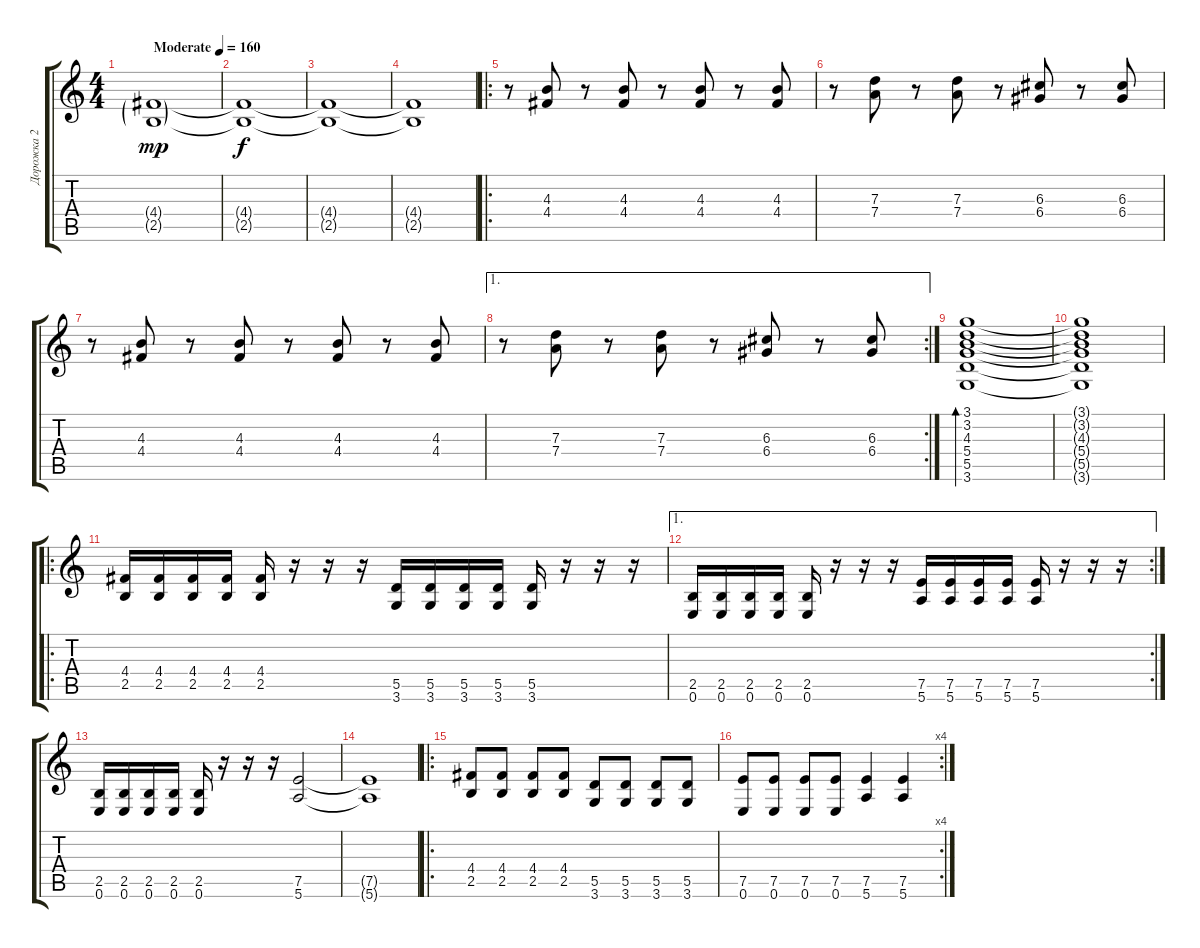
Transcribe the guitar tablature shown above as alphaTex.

\track ("Дорожка 2" "Дорожка 2") {instrument distortionguitar}
\staff {score tabs}
\tuning (E4 B3 G3 D3 A2 E2) {hide}
\ts (4 4)
\tempo (160 "Moderate")
\clef g2
\ks c
(4.4{g} 2.5{g}).1{dy mp instrument distortionguitar} |
(4.4{t} 2.5{t}).1{dy f} |
(4.4{t} 2.5{t}).1 |
(4.4{t} 2.5{t}).1 |
\ro
r.8 (4.3 4.4).8 r.8 (4.3 4.4).8 r.8 (4.3 4.4).8 r.8 (4.3 4.4).8 |
r.8 (7.3 7.4).8 r.8 (7.3 7.4).8 r.8 (6.3 6.4).8 r.8 (6.3 6.4).8 |
r.8 (4.3 4.4).8 r.8 (4.3 4.4).8 r.8 (4.3 4.4).8 r.8 (4.3 4.4).8 |
\ae 1
\rc 2
r.8 (7.3 7.4).8 r.8 (7.3 7.4).8 r.8 (6.3 6.4).8 r.8 (6.3 6.4).8 |
(3.1 3.2 4.3 5.4 5.5 3.6).1{bd 60} |
(3.1{t} 3.2{t} 4.3{t} 5.4{t} 5.5{t} 3.6{t}).1 |
\ro
(4.4 2.5).16 (4.4 2.5).16 (4.4 2.5).16 (4.4 2.5).16 (4.4 2.5).16 r.16 r.16 r.16 (5.5 3.6).16 (5.5 3.6).16 (5.5 3.6).16 (5.5 3.6).16 (5.5 3.6).16 r.16 r.16 r.16 |
\ae 1
\rc 2
(2.5 0.6).16 (2.5 0.6).16 (2.5 0.6).16 (2.5 0.6).16 (2.5 0.6).16 r.16 r.16 r.16 (7.5 5.6).16 (7.5 5.6).16 (7.5 5.6).16 (7.5 5.6).16 (7.5 5.6).16 r.16 r.16 r.16 |
(2.5 0.6).16 (2.5 0.6).16 (2.5 0.6).16 (2.5 0.6).16 (2.5 0.6).16 r.16 r.16 r.16 (7.5 5.6).2 |
(7.5{t} 5.6{t}).1 |
\ro
(4.4 2.5).8 (4.4 2.5).8 (4.4 2.5).8 (4.4 2.5).8 (5.5 3.6).8 (5.5 3.6).8 (5.5 3.6).8 (5.5 3.6).8 |
\rc 4
(7.5 0.6).8 (7.5 0.6).8 (7.5 0.6).8 (7.5 0.6).8 (7.5 5.6).4 (7.5 5.6).4
